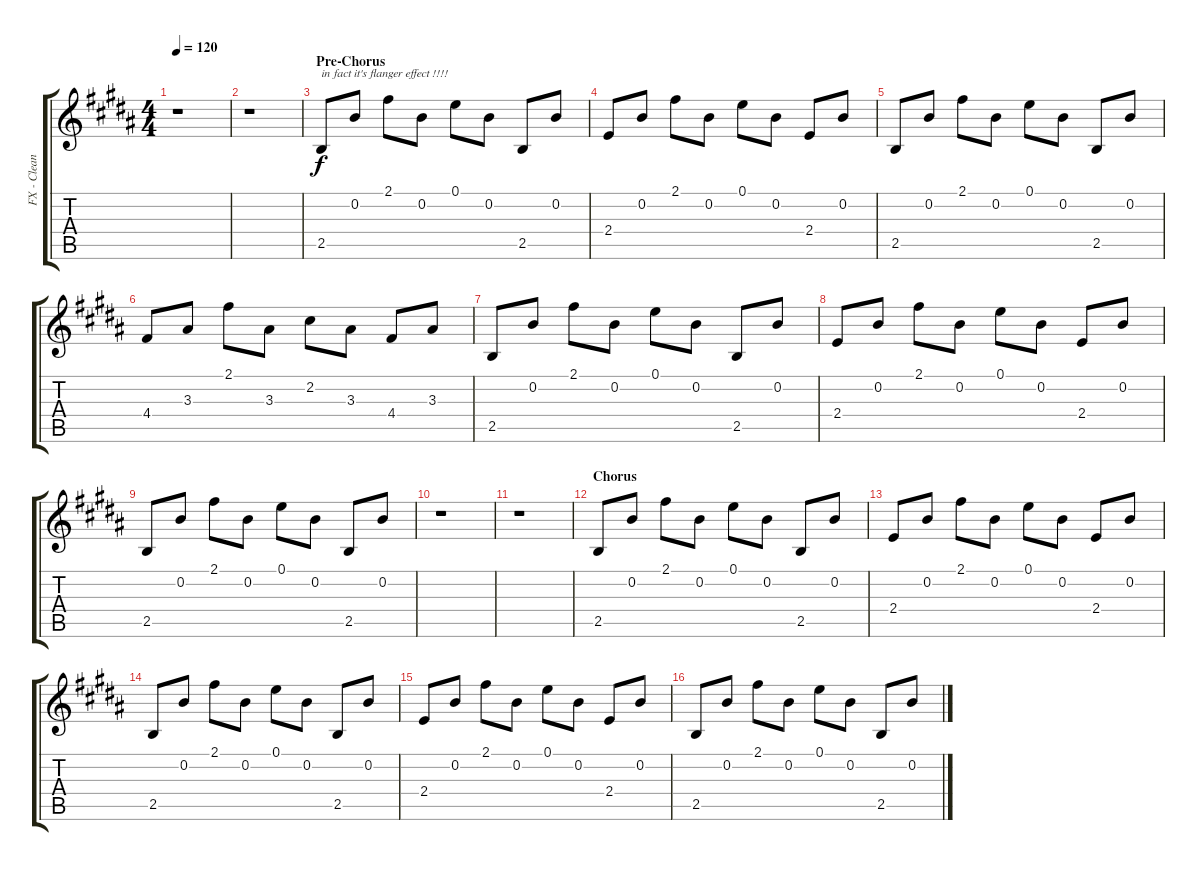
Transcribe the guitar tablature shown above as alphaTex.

\track ("FX - Clean Guitar" "FX - Clean") {instrument electricguitarclean}
\staff {score tabs}
\tuning (E4 B3 G3 D3 A2 E2) {hide}
\ts (4 4)
\tempo 120
\clef g2
\ks b
r.1{dy f} |
r.1 |
\section ("" "Pre-Chorus")
2.5.8{txt "in fact it's flanger effect !!!!"} 0.2.8 2.1.8 0.2.8 0.1.8 0.2.8 2.5.8 0.2.8 |
2.4.8 0.2.8 2.1.8 0.2.8 0.1.8 0.2.8 2.4.8 0.2.8 |
2.5.8 0.2.8 2.1.8 0.2.8 0.1.8 0.2.8 2.5.8 0.2.8 |
4.4.8 3.3.8 2.1.8 3.3.8 2.2.8 3.3.8 4.4.8 3.3.8 |
2.5.8 0.2.8 2.1.8 0.2.8 0.1.8 0.2.8 2.5.8 0.2.8 |
2.4.8 0.2.8 2.1.8 0.2.8 0.1.8 0.2.8 2.4.8 0.2.8 |
2.5.8 0.2.8 2.1.8 0.2.8 0.1.8 0.2.8 2.5.8 0.2.8 |
r.1 |
r.1 |
\section ("" "Chorus")
2.5.8 0.2.8 2.1.8 0.2.8 0.1.8 0.2.8 2.5.8 0.2.8 |
2.4.8 0.2.8 2.1.8 0.2.8 0.1.8 0.2.8 2.4.8 0.2.8 |
2.5.8 0.2.8 2.1.8 0.2.8 0.1.8 0.2.8 2.5.8 0.2.8 |
2.4.8 0.2.8 2.1.8 0.2.8 0.1.8 0.2.8 2.4.8 0.2.8 |
2.5.8 0.2.8 2.1.8 0.2.8 0.1.8 0.2.8 2.5.8 0.2.8
